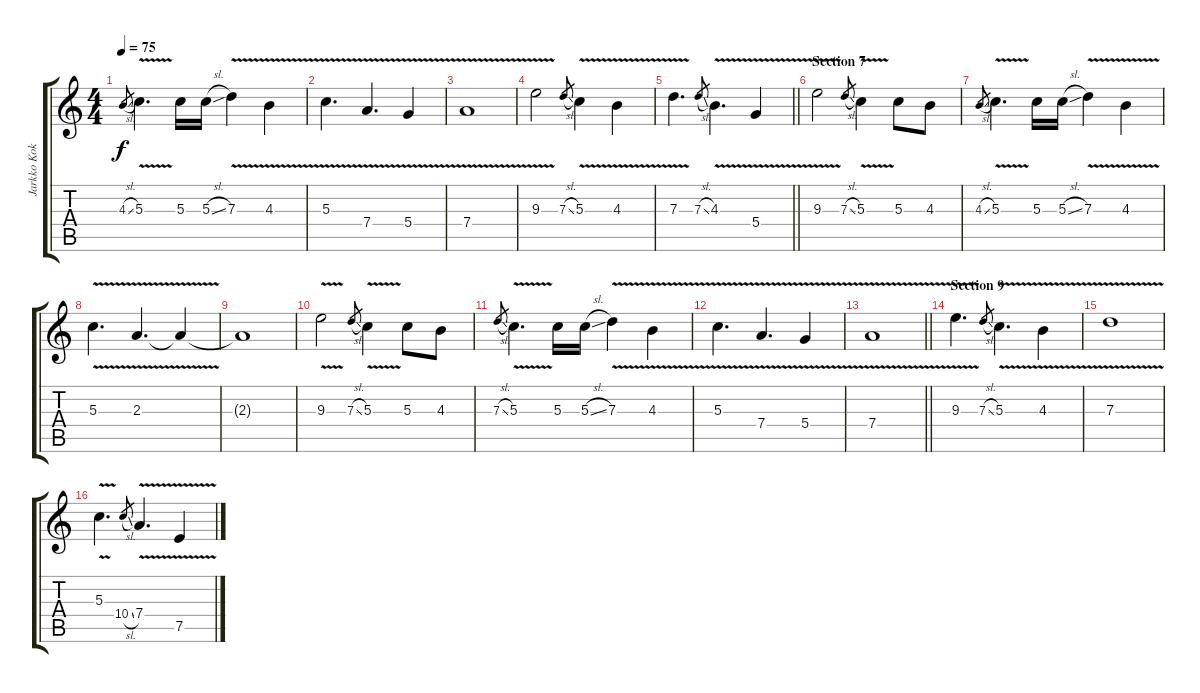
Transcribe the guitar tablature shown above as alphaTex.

\track ("Jarkko Kokko (lead guitar)" "Jarkko Kok") {instrument distortionguitar}
\staff {score tabs}
\tuning (E4 B3 G3 D3 A2 E2) {hide}
\ts (4 4)
\tempo 75
\clef g2
\ks aminor
4.3{sl}.8{gr dy f} 5.3{v}.4{d} 5.3.16 5.3{sl}.16 7.3{v}.4 4.3{v}.4 |
5.3{v}.4{d} 7.4{v}.4{d} 5.4{v}.4 |
7.4{v}.1 |
9.3{v}.2 7.3{sl}.8{gr} 5.3{v}.4 4.3{v}.4 |
\barLineRight lightlight
7.3{v}.4{d} 7.3{sl}.8{gr} 4.3{v}.4{d} 5.4{v}.4 |
\section ("" "Section 7")
9.3{v}.2 7.3{sl}.8{gr} 5.3{v}.4 5.3.8 4.3.8 |
4.3{sl}.8{gr} 5.3{v}.4{d} 5.3.16 5.3{sl}.16 7.3{v}.4 4.3{v}.4 |
5.3{v}.4{d} 2.3{v}.4{d} 2.3{t}.4 |
2.3{t}.1 |
9.3{v}.2 7.3{sl}.8{gr} 5.3{v}.4 5.3.8 4.3.8 |
7.3{sl}.8{gr} 5.3{v}.4{d} 5.3.16 5.3{sl}.16 7.3{v}.4 4.3{v}.4 |
5.3{v}.4{d} 7.4{v}.4{d} 5.4{v}.4 |
\barLineRight lightlight
7.4{v}.1 |
\section ("" "Section 9")
9.3{v}.4{d} 7.3{sl}.8{gr} 5.3{v}.4{d} 4.3{v}.4 |
7.3{v}.1 |
5.3{v}.4{d} 10.4{sl}.8{gr} 7.4{v}.4{d} 7.5{v}.4
